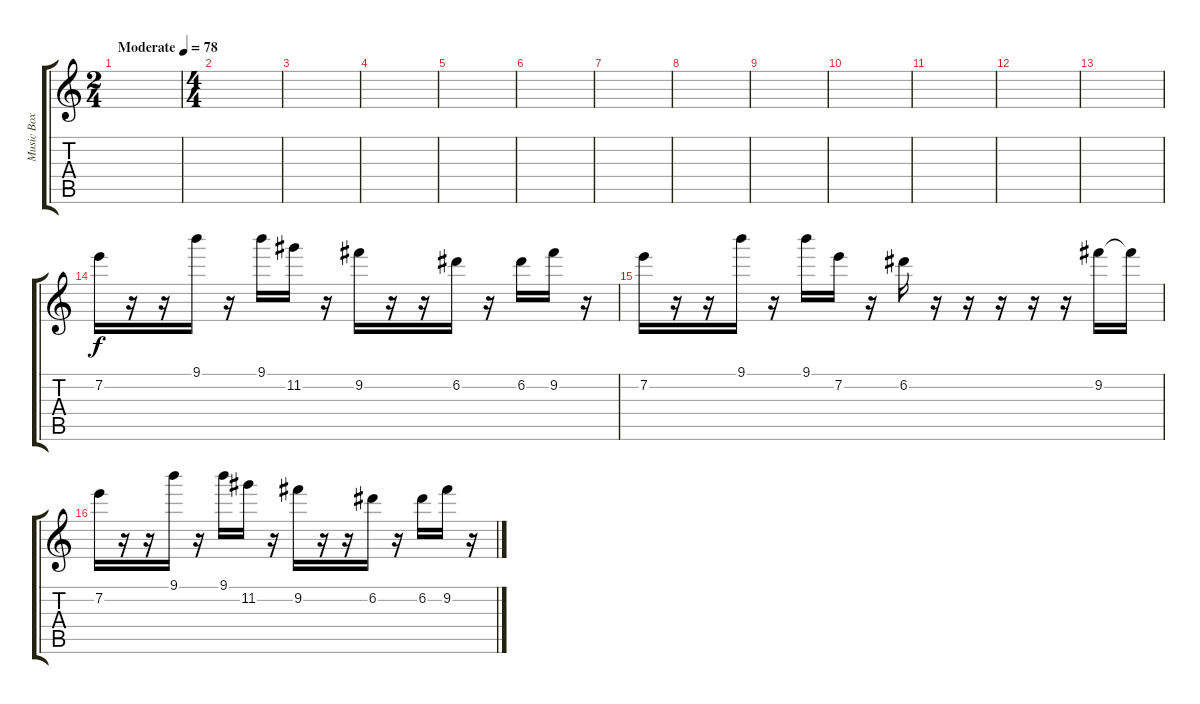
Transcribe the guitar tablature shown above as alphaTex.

\track ("Music Box" "Music Box") {instrument musicbox}
\staff {score tabs}
\tuning (D6 A5 F5 C5 G4 D4) {hide}
\ts (2 4)
\tempo (78 "Moderate")
\clef g2
\ks c
|
\ts (4 4)
|
|
|
|
|
|
|
|
|
|
|
|
7.2.16 r.16 r.16 9.1.16 r.16 9.1.16 11.2.16 r.16 9.2.16 r.16 r.16 6.2.16 r.16 6.2.16 9.2.16 r.16 |
7.2.16 r.16 r.16 9.1.16 r.16 9.1.16 7.2.16 r.16 6.2.16 r.16 r.16 r.16 r.16 r.16 9.2.16 9.2{t}.16 |
7.2.16 r.16 r.16 9.1.16 r.16 9.1.16 11.2.16 r.16 9.2.16 r.16 r.16 6.2.16 r.16 6.2.16 9.2.16 r.16
